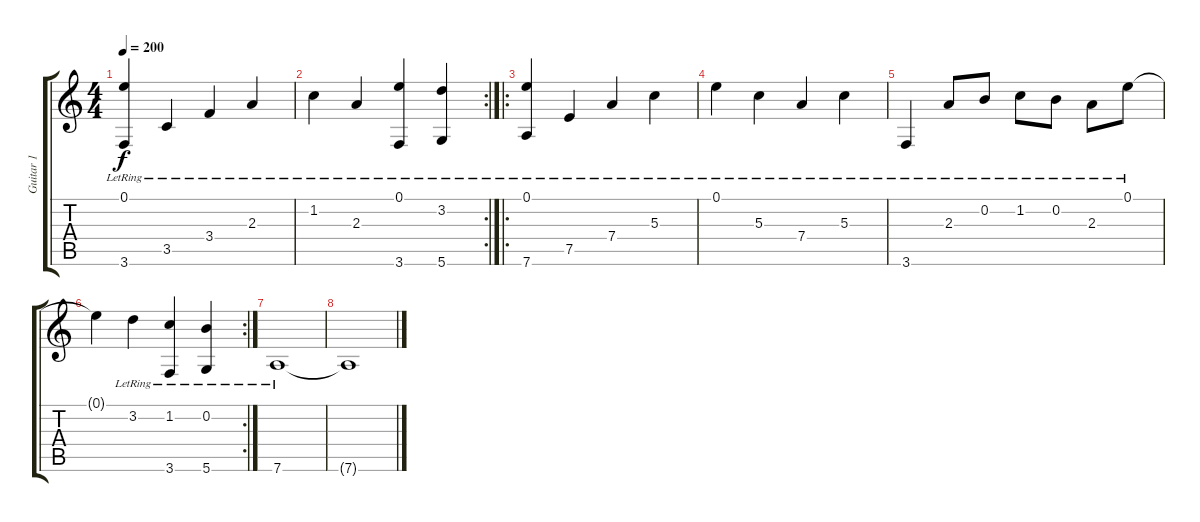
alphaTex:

\track ("Guitar 1" "Guitar 1") {instrument distortionguitar}
\staff {score tabs}
\tuning (E4 B3 G3 D3 A2 D2) {hide}
\ts (4 4)
\tempo 200
\clef g2
\ks c
(0.1{lr} 3.6{lr}).4{dy f} 3.5{lr}.4 3.4{lr}.4 2.3{lr}.4 |
\rc 2
1.2{lr}.4 2.3{lr}.4 (0.1{lr} 3.6{lr}).4 (3.2{lr} 5.6{lr}).4 |
\ro
(0.1{lr} 7.6{lr}).4 7.5{lr}.4 7.4{lr}.4 5.3{lr}.4 |
0.1{lr}.4 5.3{lr}.4 7.4{lr}.4 5.3{lr}.4 |
3.6{lr}.4 2.3{lr}.8 0.2{lr}.8 1.2{lr}.8 0.2{lr}.8 2.3{lr}.8 0.1{lr}.8 |
\rc 2
0.1{t}.4 3.2{lr}.4 (1.2{lr} 3.6{lr}).4 (0.2{lr} 5.6{lr}).4 |
7.6{lr}.1 |
7.6{t}.1
